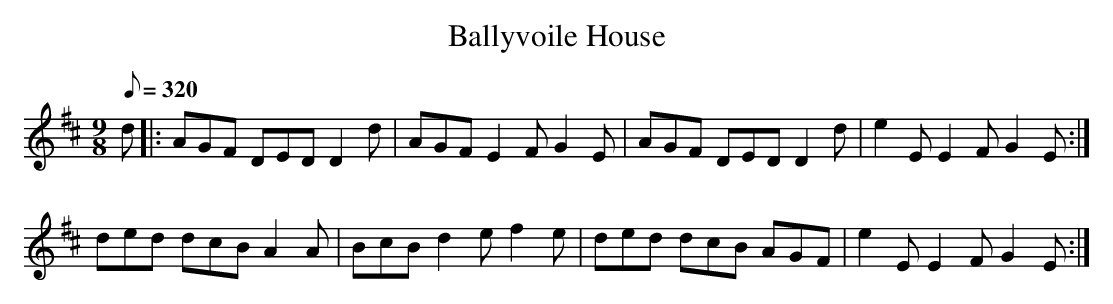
X:1
T: Ballyvoile House
M: 9/8
L: 1/8
Q: 320
K: D
d|: AGF DED D2d|AGF E2F G2E|AGF DED D2d|e2E E2F G2E :|
ded dcB A2A|BcB d2e f2e|ded dcB AGF|e2E E2F G2E :|
